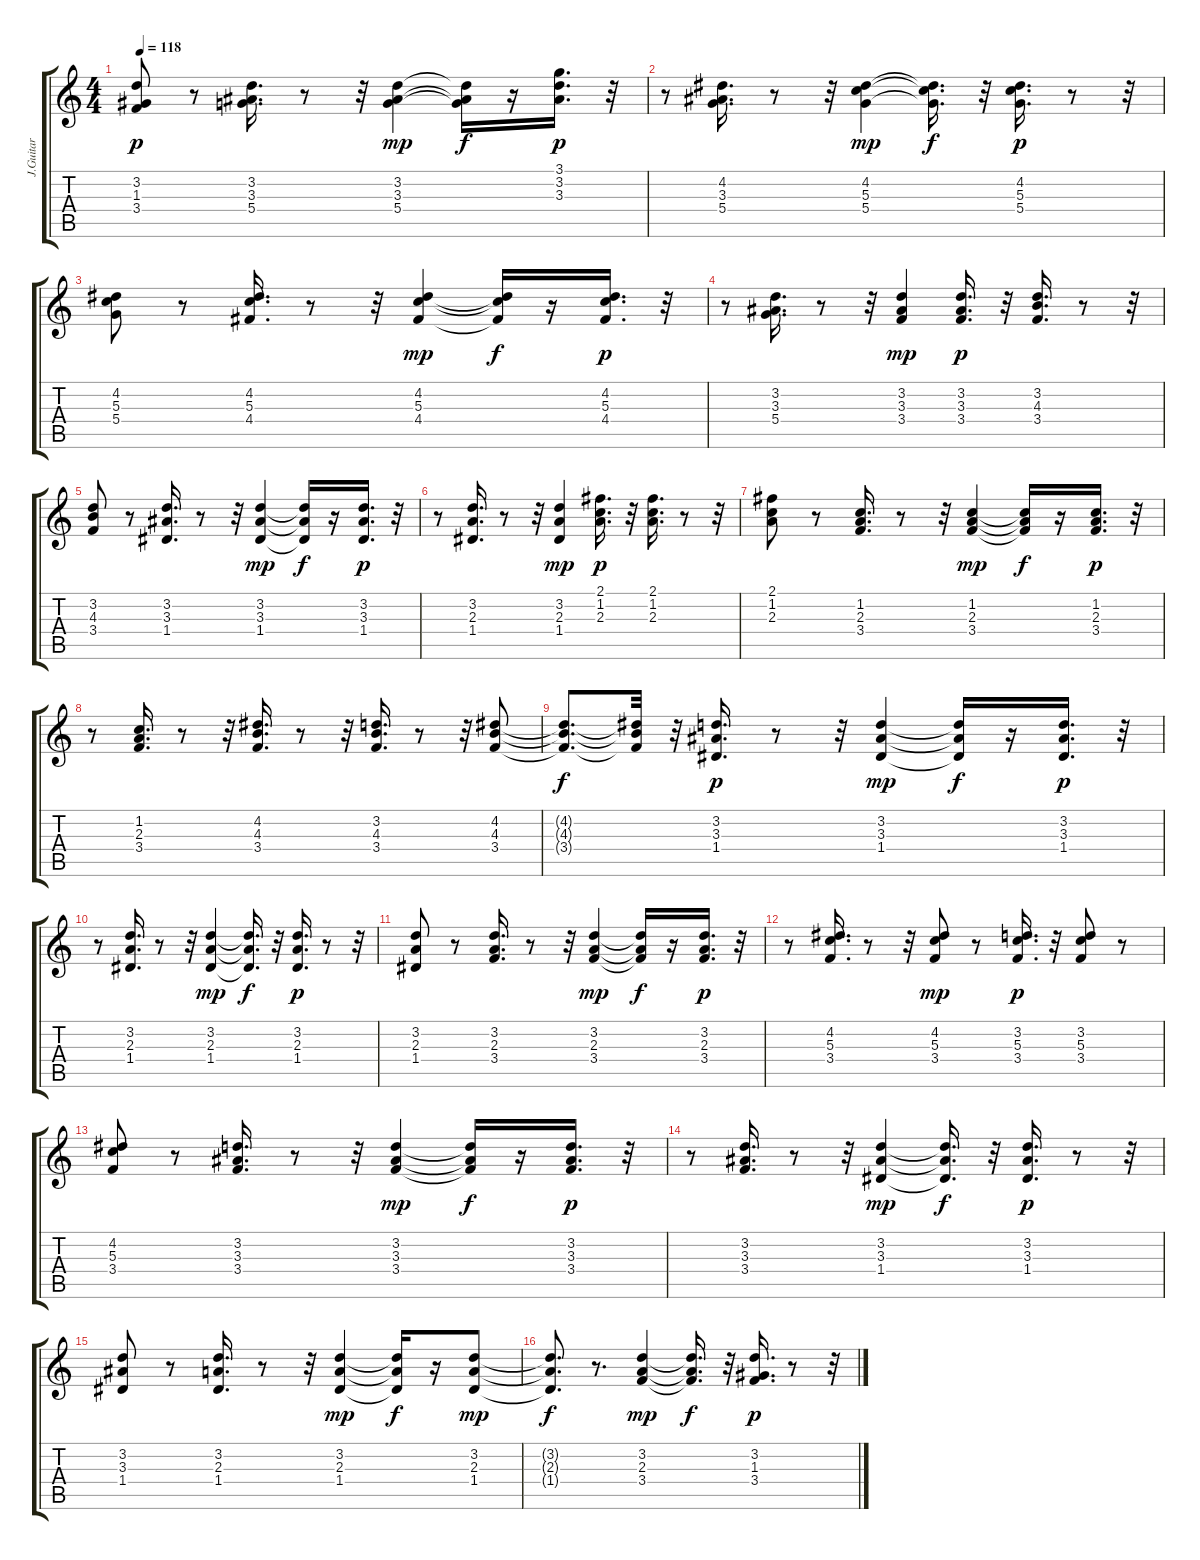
\track ("J.Guitar" "J.Guitar") {instrument electricguitarjazz}
\staff {score tabs}
\tuning (E4 B3 G3 D3 A2 E2) {hide}
\ts (4 4)
\tempo 118
\clef g2
\ks c
(3.2 1.3 3.4).8{dy p} r.8 (3.2 3.3 5.4).16{d} r.8 r.32 (3.2 3.3 5.4).4{dy mp} (3.2{t} 3.3{t} 5.4{t}).16{dy f} r.16 (3.1 3.2 3.3).16{d dy p} r.32 |
r.8 (4.2 3.3 5.4).16{d} r.8 r.32 (4.2 5.3 5.4).4{dy mp} (4.2{t} 5.3{t} 5.4{t}).16{d dy f} r.32 (4.2 5.3 5.4).16{d dy p} r.8 r.32 |
(4.2 5.3 5.4).8 r.8 (4.2 5.3 4.4).16{d} r.8 r.32 (4.2 5.3 4.4).4{dy mp} (4.2{t} 5.3{t} 4.4{t}).16{dy f} r.16 (4.2 5.3 4.4).16{d dy p} r.32 |
r.8 (3.2 3.3 5.4).16{d} r.8 r.32 (3.2 3.3 3.4).4{dy mp} (3.2 3.3 3.4).16{d dy p} r.32 (3.2 4.3 3.4).16{d} r.8 r.32 |
(3.2 4.3 3.4).8 r.8 (3.2 3.3 1.4).16{d} r.8 r.32 (3.2 3.3 1.4).4{dy mp} (3.2{t} 3.3{t} 1.4{t}).16{dy f} r.16 (3.2 3.3 1.4).16{d dy p} r.32 |
r.8 (3.2 2.3 1.4).16{d} r.8 r.32 (3.2 2.3 1.4).4{dy mp} (2.1 1.2 2.3).16{d dy p} r.32 (2.1 1.2 2.3).16{d} r.8 r.32 |
(2.1 1.2 2.3).8 r.8 (1.2 2.3 3.4).16{d} r.8 r.32 (1.2 2.3 3.4).4{dy mp} (1.2{t} 2.3{t} 3.4{t}).16{dy f} r.16 (1.2 2.3 3.4).16{d dy p} r.32 |
r.8 (1.2 2.3 3.4).16{d} r.8 r.32 (4.2 4.3 3.4).16{d} r.8 r.32 (3.2 4.3 3.4).16{d} r.8 r.32 (4.2 4.3 3.4).8 |
(4.2{t} 4.3{t} 3.4{t}).8{d dy f} (4.2{t} 4.3{t} 3.4{t}).32 r.32 (3.2 3.3 1.4).16{d dy p} r.8 r.32 (3.2 3.3 1.4).4{dy mp} (3.2{t} 3.3{t} 1.4{t}).16{dy f} r.16 (3.2 3.3 1.4).16{d dy p} r.32 |
r.8 (3.2 2.3 1.4).16{d} r.8 r.32 (3.2 2.3 1.4).4{dy mp} (3.2{t} 2.3{t} 1.4{t}).16{d dy f} r.32 (3.2 2.3 1.4).16{d dy p} r.8 r.32 |
(3.2 2.3 1.4).8 r.8 (3.2 2.3 3.4).16{d} r.8 r.32 (3.2 2.3 3.4).4{dy mp} (3.2{t} 2.3{t} 3.4{t}).16{dy f} r.16 (3.2 2.3 3.4).16{d dy p} r.32 |
r.8 (4.2 5.3 3.4).16{d} r.8 r.32 (4.2 5.3 3.4).8{dy mp} r.8 (3.2 5.3 3.4).16{d dy p} r.32 (3.2 5.3 3.4).8 r.8 |
(4.2 5.3 3.4).8 r.8 (3.2 3.3 3.4).16{d} r.8 r.32 (3.2 3.3 3.4).4{dy mp} (3.2{t} 3.3{t} 3.4{t}).16{dy f} r.16 (3.2 3.3 3.4).16{d dy p} r.32 |
r.8 (3.2 3.3 3.4).16{d} r.8 r.32 (3.2 3.3 1.4).4{dy mp} (3.2{t} 3.3{t} 1.4{t}).16{d dy f} r.32 (3.2 3.3 1.4).16{d dy p} r.8 r.32 |
(3.2 3.3 1.4).8 r.8 (3.2 2.3 1.4).16{d} r.8 r.32 (3.2 2.3 1.4).4{dy mp} (3.2{t} 2.3{t} 1.4{t}).16{dy f} r.16 (3.2 2.3 1.4).8{dy mp} |
(3.2{t} 2.3{t} 1.4{t}).8{d dy f} r.8{d} (3.2 2.3 3.4).4{dy mp} (3.2{t} 2.3{t} 3.4{t}).16{d dy f} r.32 (3.2 1.3 3.4).16{d dy p} r.8 r.32
